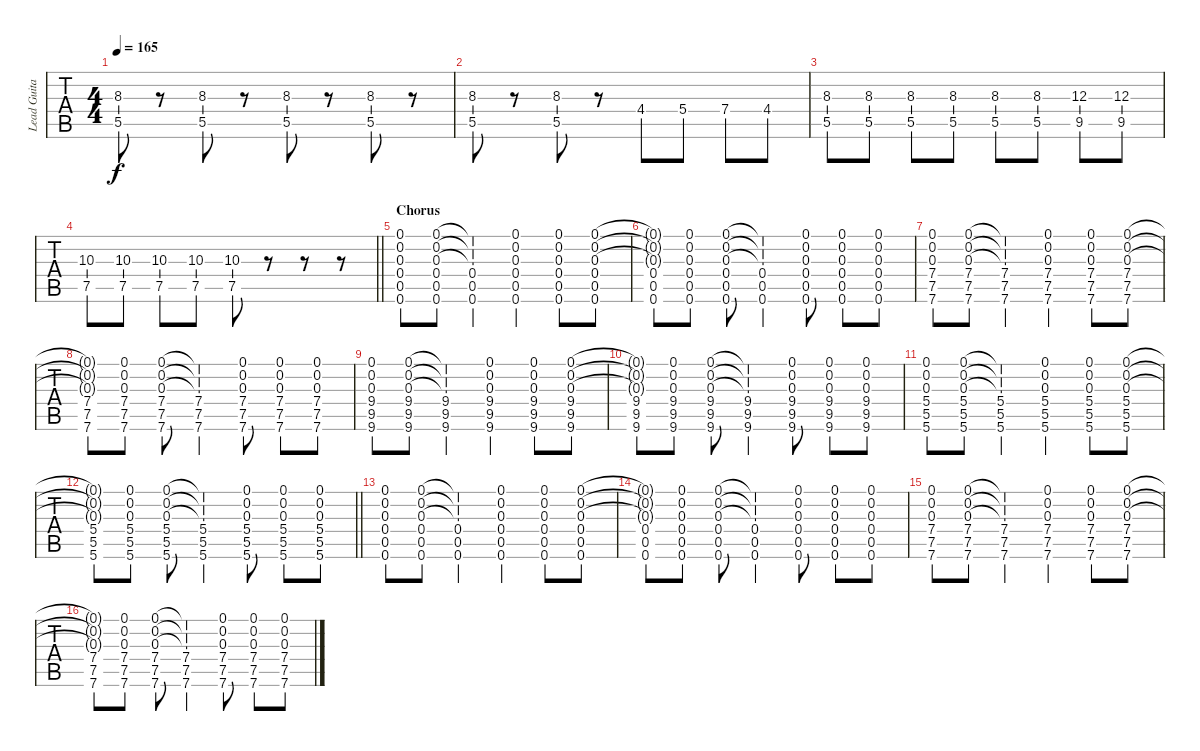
\track ("Lead Guitar" "Lead Guita") {instrument overdrivenguitar}
\staff {tabs}
\tuning (D4 A3 Gb3 D3 A2 D2) {hide}
\ts (4 4)
\tempo 165
\clef g2
\ks eminor
(8.3 5.5).8{dy f} r.8 (8.3 5.5).8 r.8 (8.3 5.5).8 r.8 (8.3 5.5).8 r.8 |
(8.3 5.5).8 r.8 (8.3 5.5).8 r.8 4.4.8 5.4.8 7.4.8 4.4.8 |
(8.3 5.5).8 (8.3 5.5).8 (8.3 5.5).8 (8.3 5.5).8 (8.3 5.5).8 (8.3 5.5).8 (12.3 9.5).8 (12.3 9.5).8 |
\barLineRight lightlight
(10.3 7.5).8 (10.3 7.5).8 (10.3 7.5).8 (10.3 7.5).8 (10.3 7.5).8 r.8 r.8 r.8 |
\section ("" "Chorus")
(0.1 0.2 0.3 0.4 0.5 0.6).8 (0.1 0.2 0.3 0.4 0.5 0.6).8 (0.1{t} 0.2{t} 0.3{t} 0.4 0.5 0.6).4 (0.1 0.2 0.3 0.4 0.5 0.6).4 (0.1 0.2 0.3 0.4 0.5 0.6).8 (0.1 0.2 0.3 0.4 0.5 0.6).8 |
(0.1{t} 0.2{t} 0.3{t} 0.4 0.5 0.6).8 (0.1 0.2 0.3 0.4 0.5 0.6).8 (0.1 0.2 0.3 0.4 0.5 0.6).8 (0.1{t} 0.2{t} 0.3{t} 0.4 0.5 0.6).4 (0.1 0.2 0.3 0.4 0.5 0.6).8 (0.1 0.2 0.3 0.4 0.5 0.6).8 (0.1 0.2 0.3 0.4 0.5 0.6).8 |
(0.1 0.2 0.3 7.4 7.5 7.6).8 (0.1 0.2 0.3 7.4 7.5 7.6).8 (0.1{t} 0.2{t} 0.3{t} 7.4 7.5 7.6).4 (0.1 0.2 0.3 7.4 7.5 7.6).4 (0.1 0.2 0.3 7.4 7.5 7.6).8 (0.1 0.2 0.3 7.4 7.5 7.6).8 |
(0.1{t} 0.2{t} 0.3{t} 7.4 7.5 7.6).8 (0.1 0.2 0.3 7.4 7.5 7.6).8 (0.1 0.2 0.3 7.4 7.5 7.6).8 (0.1{t} 0.2{t} 0.3{t} 7.4 7.5 7.6).4 (0.1 0.2 0.3 7.4 7.5 7.6).8 (0.1 0.2 0.3 7.4 7.5 7.6).8 (0.1 0.2 0.3 7.4 7.5 7.6).8 |
(0.1 0.2 0.3 9.4 9.5 9.6).8 (0.1 0.2 0.3 9.4 9.5 9.6).8 (0.1{t} 0.2{t} 0.3{t} 9.4 9.5 9.6).4 (0.1 0.2 0.3 9.4 9.5 9.6).4 (0.1 0.2 0.3 9.4 9.5 9.6).8 (0.1 0.2 0.3 9.4 9.5 9.6).8 |
(0.1{t} 0.2{t} 0.3{t} 9.4 9.5 9.6).8 (0.1 0.2 0.3 9.4 9.5 9.6).8 (0.1 0.2 0.3 9.4 9.5 9.6).8 (0.1{t} 0.2{t} 0.3{t} 9.4 9.5 9.6).4 (0.1 0.2 0.3 9.4 9.5 9.6).8 (0.1 0.2 0.3 9.4 9.5 9.6).8 (0.1 0.2 0.3 9.4 9.5 9.6).8 |
(0.1 0.2 0.3 5.4 5.5 5.6).8 (0.1 0.2 0.3 5.4 5.5 5.6).8 (0.1{t} 0.2{t} 0.3{t} 5.4 5.5 5.6).4 (0.1 0.2 0.3 5.4 5.5 5.6).4 (0.1 0.2 0.3 5.4 5.5 5.6).8 (0.1 0.2 0.3 5.4 5.5 5.6).8 |
\barLineRight lightlight
(0.1{t} 0.2{t} 0.3{t} 5.4 5.5 5.6).8 (0.1 0.2 0.3 5.4 5.5 5.6).8 (0.1 0.2 0.3 5.4 5.5 5.6).8 (0.1{t} 0.2{t} 0.3{t} 5.4 5.5 5.6).4 (0.1 0.2 0.3 5.4 5.5 5.6).8 (0.1 0.2 0.3 5.4 5.5 5.6).8 (0.1 0.2 0.3 5.4 5.5 5.6).8 |
(0.1 0.2 0.3 0.4 0.5 0.6).8 (0.1 0.2 0.3 0.4 0.5 0.6).8 (0.1{t} 0.2{t} 0.3{t} 0.4 0.5 0.6).4 (0.1 0.2 0.3 0.4 0.5 0.6).4 (0.1 0.2 0.3 0.4 0.5 0.6).8 (0.1 0.2 0.3 0.4 0.5 0.6).8 |
(0.1{t} 0.2{t} 0.3{t} 0.4 0.5 0.6).8 (0.1 0.2 0.3 0.4 0.5 0.6).8 (0.1 0.2 0.3 0.4 0.5 0.6).8 (0.1{t} 0.2{t} 0.3{t} 0.4 0.5 0.6).4 (0.1 0.2 0.3 0.4 0.5 0.6).8 (0.1 0.2 0.3 0.4 0.5 0.6).8 (0.1 0.2 0.3 0.4 0.5 0.6).8 |
(0.1 0.2 0.3 7.4 7.5 7.6).8 (0.1 0.2 0.3 7.4 7.5 7.6).8 (0.1{t} 0.2{t} 0.3{t} 7.4 7.5 7.6).4 (0.1 0.2 0.3 7.4 7.5 7.6).4 (0.1 0.2 0.3 7.4 7.5 7.6).8 (0.1 0.2 0.3 7.4 7.5 7.6).8 |
(0.1{t} 0.2{t} 0.3{t} 7.4 7.5 7.6).8 (0.1 0.2 0.3 7.4 7.5 7.6).8 (0.1 0.2 0.3 7.4 7.5 7.6).8 (0.1{t} 0.2{t} 0.3{t} 7.4 7.5 7.6).4 (0.1 0.2 0.3 7.4 7.5 7.6).8 (0.1 0.2 0.3 7.4 7.5 7.6).8 (0.1 0.2 0.3 7.4 7.5 7.6).8
